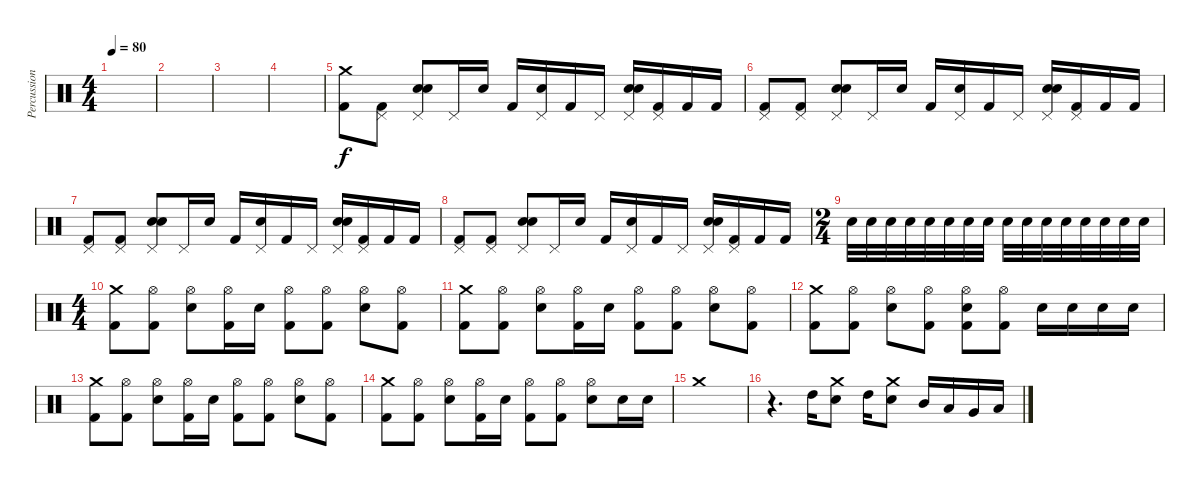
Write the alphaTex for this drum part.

\track ("Percussions" "Percussion") {instrument percussion}
\staff {score}
\articulation defaults
\ts (4 4)
\tempo 80
\clef neutral
\ks c
|
|
|
|
("Crash medium (hit)" "Kick (hit) 2").8 ("Pedal Hi-Hat (hit)" "Kick (hit) 2").8 ("Pedal Hi-Hat (hit)" "Snare (hit) 2" "Snare (hit) 2").8 "Pedal Hi-Hat (hit)".16 "Snare (hit) 2".16 "Kick (hit) 2".16 ("Pedal Hi-Hat (hit)" "Snare (hit) 2").16 "Kick (hit) 2".16 "Pedal Hi-Hat (hit)".16 ("Pedal Hi-Hat (hit)" "Snare (hit) 2" "Snare (hit) 2").16 ("Pedal Hi-Hat (hit)" "Kick (hit) 2").16 "Kick (hit) 2".16 "Kick (hit) 2".16 |
("Pedal Hi-Hat (hit)" "Kick (hit) 2").8 ("Pedal Hi-Hat (hit)" "Kick (hit) 2").8 ("Pedal Hi-Hat (hit)" "Snare (hit) 2" "Snare (hit) 2").8 "Pedal Hi-Hat (hit)".16 "Snare (hit) 2".16 "Kick (hit) 2".16 ("Pedal Hi-Hat (hit)" "Snare (hit) 2").16 "Kick (hit) 2".16 "Pedal Hi-Hat (hit)".16 ("Pedal Hi-Hat (hit)" "Snare (hit) 2" "Snare (hit) 2").16 ("Pedal Hi-Hat (hit)" "Kick (hit) 2").16 "Kick (hit) 2".16 "Kick (hit) 2".16 |
("Pedal Hi-Hat (hit)" "Kick (hit) 2").8 ("Pedal Hi-Hat (hit)" "Kick (hit) 2").8 ("Pedal Hi-Hat (hit)" "Snare (hit) 2" "Snare (hit) 2").8 "Pedal Hi-Hat (hit)".16 "Snare (hit) 2".16 "Kick (hit) 2".16 ("Pedal Hi-Hat (hit)" "Snare (hit) 2").16 "Kick (hit) 2".16 "Pedal Hi-Hat (hit)".16 ("Pedal Hi-Hat (hit)" "Snare (hit) 2" "Snare (hit) 2").16 ("Pedal Hi-Hat (hit)" "Kick (hit) 2").16 "Kick (hit) 2".16 "Kick (hit) 2".16 |
("Pedal Hi-Hat (hit)" "Kick (hit) 2").8 ("Pedal Hi-Hat (hit)" "Kick (hit) 2").8 ("Pedal Hi-Hat (hit)" "Snare (hit) 2" "Snare (hit) 2").8 "Pedal Hi-Hat (hit)".16 "Snare (hit) 2".16 "Kick (hit) 2".16 ("Pedal Hi-Hat (hit)" "Snare (hit) 2").16 "Kick (hit) 2".16 "Pedal Hi-Hat (hit)".16 ("Pedal Hi-Hat (hit)" "Snare (hit) 2" "Snare (hit) 2").16 ("Pedal Hi-Hat (hit)" "Kick (hit) 2").16 "Kick (hit) 2".16 "Kick (hit) 2".16 |
\ts (2 4)
"Snare (hit) 2".32 "Snare (hit) 2".32 "Snare (hit) 2".32 "Snare (hit) 2".32 "Snare (hit) 2".32 "Snare (hit) 2".32 "Snare (hit) 2".32 "Snare (hit) 2".32 "Snare (hit) 2".32 "Snare (hit) 2".32 "Snare (hit) 2".32 "Snare (hit) 2".32 "Snare (hit) 2".32 "Snare (hit) 2".32 "Snare (hit) 2".32 "Snare (hit) 2".32 |
\ts (4 4)
("Crash medium (hit)" "Kick (hit) 2").8 ("Hi-Hat (open)" "Kick (hit) 2").8 ("Hi-Hat (open)" "Snare (hit) 2").8 ("Hi-Hat (open)" "Kick (hit) 2").16 "Snare (hit) 2".16 ("Hi-Hat (open)" "Kick (hit) 2").8 ("Hi-Hat (open)" "Kick (hit) 2").8 ("Hi-Hat (open)" "Snare (hit) 2").8 ("Hi-Hat (open)" "Kick (hit) 2").8 |
("Crash medium (hit)" "Kick (hit) 2").8 ("Hi-Hat (open)" "Kick (hit) 2").8 ("Hi-Hat (open)" "Snare (hit) 2").8 ("Hi-Hat (open)" "Kick (hit) 2").16 "Snare (hit) 2".16 ("Hi-Hat (open)" "Kick (hit) 2").8 ("Hi-Hat (open)" "Kick (hit) 2").8 ("Hi-Hat (open)" "Snare (hit) 2").8 ("Hi-Hat (open)" "Kick (hit) 2").8 |
("Crash medium (hit)" "Kick (hit) 2").8 ("Hi-Hat (open)" "Kick (hit) 2").8 ("Hi-Hat (open)" "Snare (hit) 2").8 ("Hi-Hat (open)" "Kick (hit) 2").8 ("Hi-Hat (open)" "Snare (hit) 2" "Kick (hit) 2").8 ("Hi-Hat (open)" "Kick (hit) 2").8 "Snare (hit) 2".16 "Snare (hit) 2".16 "Snare (hit) 2".16 "Snare (hit) 2".16 |
("Crash medium (hit)" "Kick (hit) 2").8 ("Hi-Hat (open)" "Kick (hit) 2").8 ("Hi-Hat (open)" "Snare (hit) 2").8 ("Hi-Hat (open)" "Kick (hit) 2").16 "Snare (hit) 2".16 ("Hi-Hat (open)" "Kick (hit) 2").8 ("Hi-Hat (open)" "Kick (hit) 2").8 ("Hi-Hat (open)" "Snare (hit) 2").8 ("Hi-Hat (open)" "Kick (hit) 2").8 |
("Crash medium (hit)" "Kick (hit) 2").8 ("Hi-Hat (open)" "Kick (hit) 2").8 ("Hi-Hat (open)" "Snare (hit) 2").8 ("Hi-Hat (open)" "Kick (hit) 2").16 "Snare (hit) 2".16 ("Hi-Hat (open)" "Kick (hit) 2").8 ("Hi-Hat (open)" "Kick (hit) 2").8 ("Hi-Hat (open)" "Snare (hit) 2").8 "Snare (hit) 2".16 "Snare (hit) 2".16 |
"Crash medium (hit)".1 |
r.4{d} "High Tom (hit)".16 ("Crash medium (hit)" "Snare (hit) 2").8 "High Tom (hit)".16 ("Crash medium (hit)" "Snare (hit) 2").8 "Mid Tom (hit)".16 "Low Tom (hit)".16 "Very Low Tom (hit)".16 "Low Floor Tom (hit)".16
